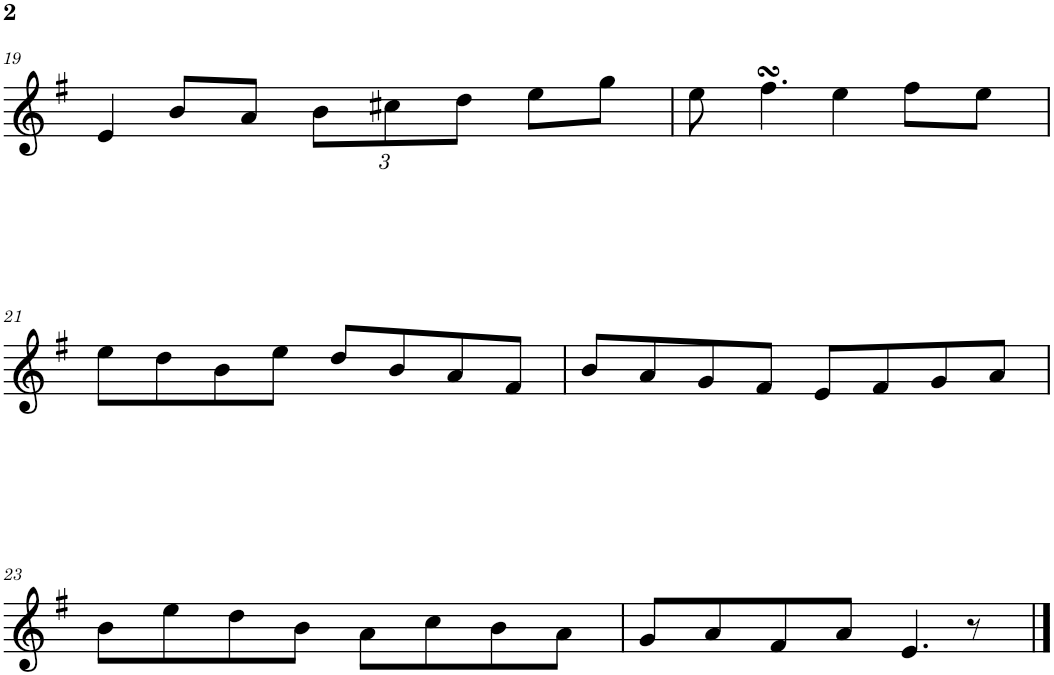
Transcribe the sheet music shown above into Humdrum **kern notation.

**kern
*part1
*staff1
*I"Voice
*I'V
!!LO:PB:g=z
*clefG2
*k[f#]
*M4/4
=19
4e/
8b/L
8a/J
*Xbrackettup
12b\L
12cc#X\
12dd\J
8ee\L
8gg\J
=20
8ee\
4.ff#sSsS\
4ee\
8ff#\L
8ee\J
!!LO:LB:g=z
=21
8ee\L
8dd\
8b\
8ee\J
8dd/L
8b/
8a/
8f#/J
=22
8b/L
8a/
8g/
8f#/J
8e/L
8f#/
8g/
8a/J
!!LO:LB:g=z
=23
8b\L
8ee\
8dd\
8b\J
8a\L
8cc\
8b\
8a\J
=24
8g/L
8a/
8f#/
8a/J
4.e/
8r
==
*-
